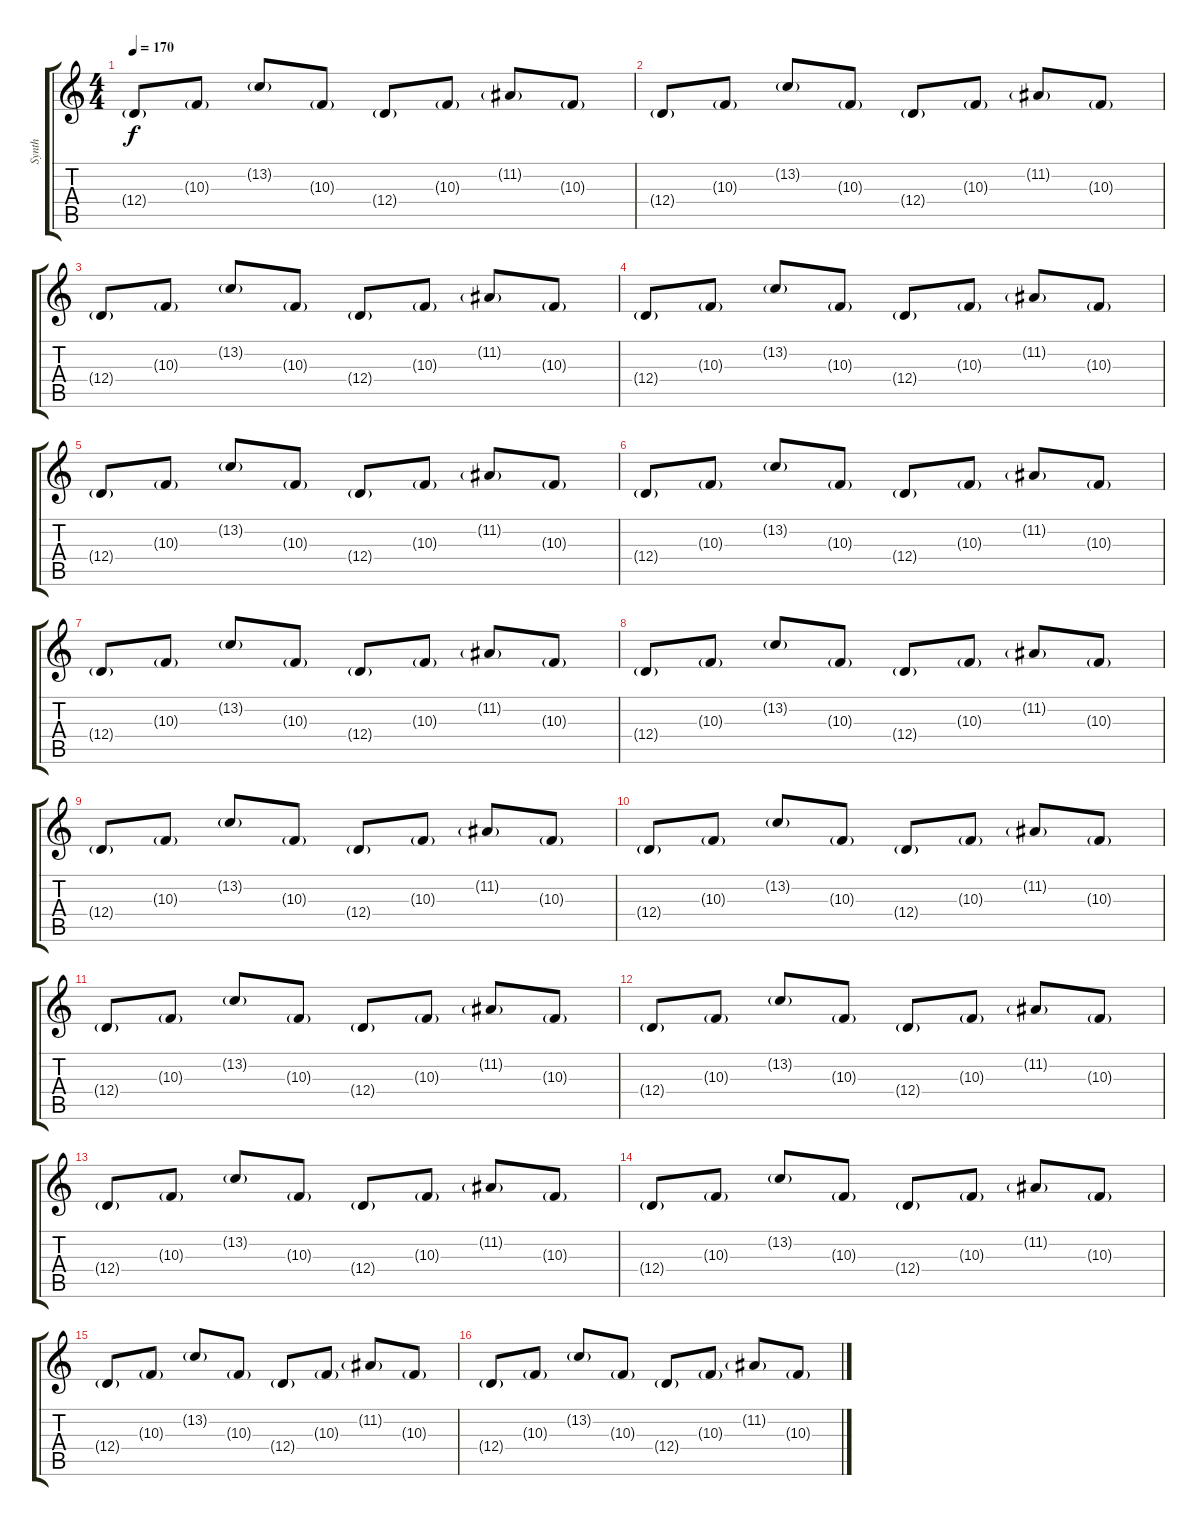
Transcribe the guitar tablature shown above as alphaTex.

\track ("Synth" "Synth") {instrument stringensemble1}
\staff {score tabs}
\tuning (E4 B3 G3 D3 A2 D2) {hide}
\ts (4 4)
\tempo 170
\clef g2
\ks c
12.4{g}.8{dy f} 10.3{g}.8 13.2{g}.8 10.3{g}.8 12.4{g}.8 10.3{g}.8 11.2{g}.8 10.3{g}.8 |
12.4{g}.8 10.3{g}.8 13.2{g}.8 10.3{g}.8 12.4{g}.8 10.3{g}.8 11.2{g}.8 10.3{g}.8 |
12.4{g}.8 10.3{g}.8 13.2{g}.8 10.3{g}.8 12.4{g}.8 10.3{g}.8 11.2{g}.8 10.3{g}.8 |
12.4{g}.8 10.3{g}.8 13.2{g}.8 10.3{g}.8 12.4{g}.8 10.3{g}.8 11.2{g}.8 10.3{g}.8 |
12.4{g}.8 10.3{g}.8 13.2{g}.8 10.3{g}.8 12.4{g}.8 10.3{g}.8 11.2{g}.8 10.3{g}.8 |
12.4{g}.8 10.3{g}.8 13.2{g}.8 10.3{g}.8 12.4{g}.8 10.3{g}.8 11.2{g}.8 10.3{g}.8 |
12.4{g}.8 10.3{g}.8 13.2{g}.8 10.3{g}.8 12.4{g}.8 10.3{g}.8 11.2{g}.8 10.3{g}.8 |
12.4{g}.8 10.3{g}.8 13.2{g}.8 10.3{g}.8 12.4{g}.8 10.3{g}.8 11.2{g}.8 10.3{g}.8 |
12.4{g}.8 10.3{g}.8 13.2{g}.8 10.3{g}.8 12.4{g}.8 10.3{g}.8 11.2{g}.8 10.3{g}.8 |
12.4{g}.8 10.3{g}.8 13.2{g}.8 10.3{g}.8 12.4{g}.8 10.3{g}.8 11.2{g}.8 10.3{g}.8 |
12.4{g}.8 10.3{g}.8 13.2{g}.8 10.3{g}.8 12.4{g}.8 10.3{g}.8 11.2{g}.8 10.3{g}.8 |
12.4{g}.8 10.3{g}.8 13.2{g}.8 10.3{g}.8 12.4{g}.8 10.3{g}.8 11.2{g}.8 10.3{g}.8 |
12.4{g}.8 10.3{g}.8 13.2{g}.8 10.3{g}.8 12.4{g}.8 10.3{g}.8 11.2{g}.8 10.3{g}.8 |
12.4{g}.8 10.3{g}.8 13.2{g}.8 10.3{g}.8 12.4{g}.8 10.3{g}.8 11.2{g}.8 10.3{g}.8 |
12.4{g}.8 10.3{g}.8 13.2{g}.8 10.3{g}.8 12.4{g}.8 10.3{g}.8 11.2{g}.8 10.3{g}.8 |
12.4{g}.8 10.3{g}.8 13.2{g}.8 10.3{g}.8 12.4{g}.8 10.3{g}.8 11.2{g}.8 10.3{g}.8
